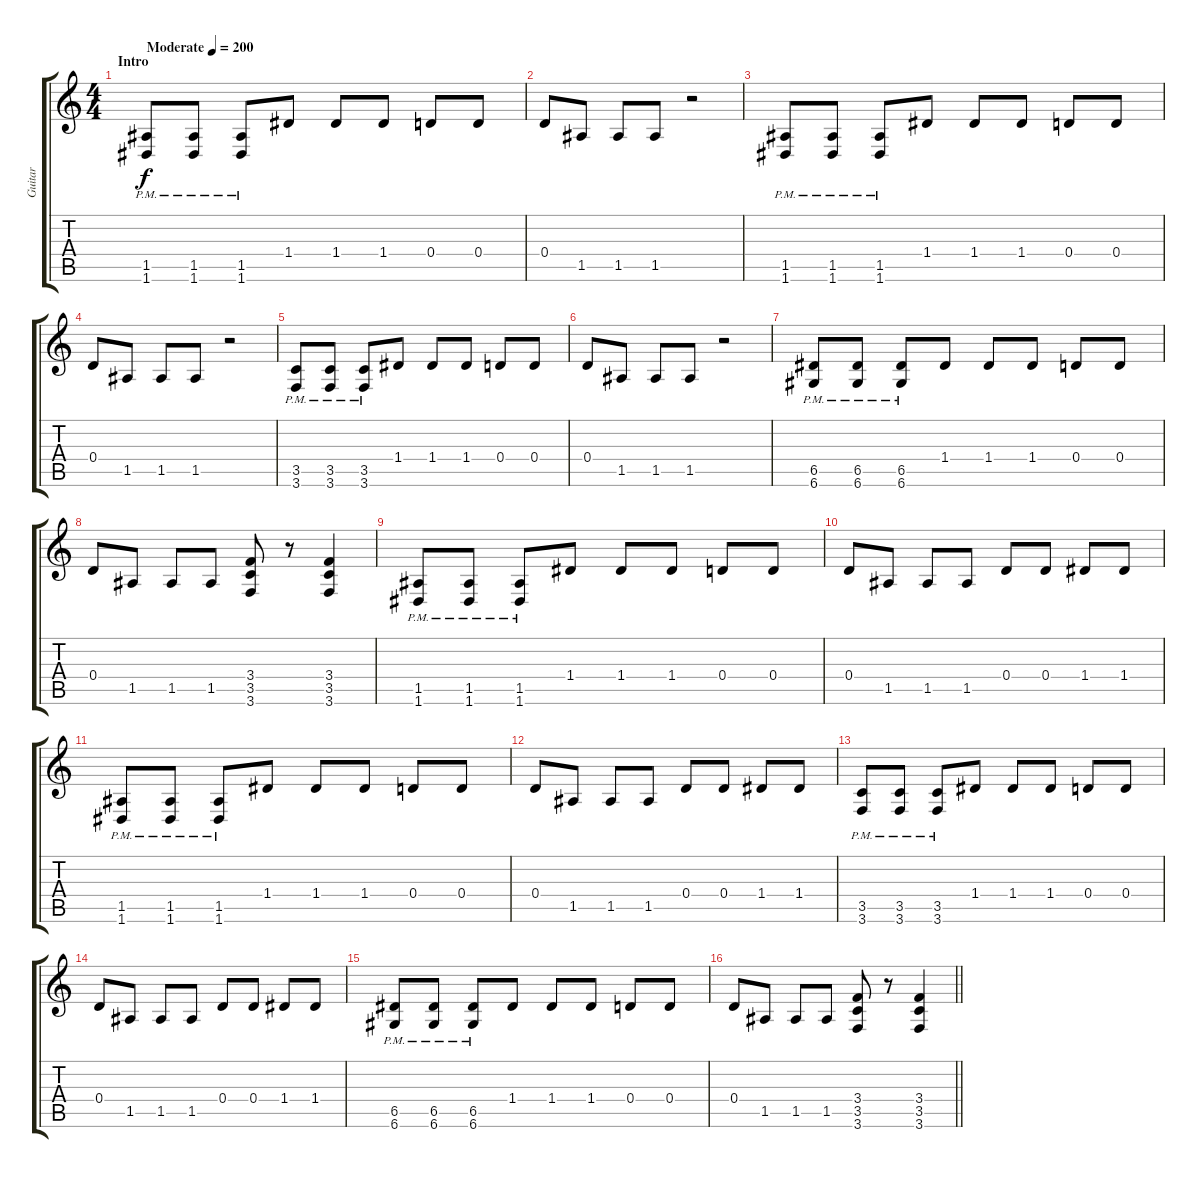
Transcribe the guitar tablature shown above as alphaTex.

\track ("Guitar" "Guitar") {instrument distortionguitar}
\staff {score tabs}
\tuning (E4 B3 G3 D3 A2 D2) {hide}
\ts (4 4)
\section ("" "Intro")
\tempo (200 "Moderate")
\clef g2
\ks c
(1.5{pm} 1.6{pm}).8{dy f instrument distortionguitar} (1.5{pm} 1.6{pm}).8 (1.5{pm} 1.6{pm}).8 1.4.8 1.4.8 1.4.8 0.4.8 0.4.8 |
0.4.8 1.5.8 1.5.8 1.5.8 r.2 |
(1.5{pm} 1.6{pm}).8 (1.5{pm} 1.6{pm}).8 (1.5{pm} 1.6{pm}).8 1.4.8 1.4.8 1.4.8 0.4.8 0.4.8 |
0.4.8 1.5.8 1.5.8 1.5.8 r.2 |
(3.5{pm} 3.6{pm}).8 (3.5{pm} 3.6{pm}).8 (3.5{pm} 3.6{pm}).8 1.4.8 1.4.8 1.4.8 0.4.8 0.4.8 |
0.4.8 1.5.8 1.5.8 1.5.8 r.2 |
(6.5{pm} 6.6{pm}).8 (6.5{pm} 6.6{pm}).8 (6.5{pm} 6.6{pm}).8 1.4.8 1.4.8 1.4.8 0.4.8 0.4.8 |
0.4.8 1.5.8 1.5.8 1.5.8 (3.4 3.5 3.6).8 r.8 (3.4 3.5 3.6).4 |
(1.5{pm} 1.6{pm}).8 (1.5{pm} 1.6{pm}).8 (1.5{pm} 1.6{pm}).8 1.4.8 1.4.8 1.4.8 0.4.8 0.4.8 |
0.4.8 1.5.8 1.5.8 1.5.8 0.4.8 0.4.8 1.4.8 1.4.8 |
(1.5{pm} 1.6{pm}).8 (1.5{pm} 1.6{pm}).8 (1.5{pm} 1.6{pm}).8 1.4.8 1.4.8 1.4.8 0.4.8 0.4.8 |
0.4.8 1.5.8 1.5.8 1.5.8 0.4.8 0.4.8 1.4.8 1.4.8 |
(3.5{pm} 3.6{pm}).8 (3.5{pm} 3.6{pm}).8 (3.5{pm} 3.6{pm}).8 1.4.8 1.4.8 1.4.8 0.4.8 0.4.8 |
0.4.8 1.5.8 1.5.8 1.5.8 0.4.8 0.4.8 1.4.8 1.4.8 |
(6.5{pm} 6.6{pm}).8 (6.5{pm} 6.6{pm}).8 (6.5{pm} 6.6{pm}).8 1.4.8 1.4.8 1.4.8 0.4.8 0.4.8 |
\barLineRight lightlight
0.4.8 1.5.8 1.5.8 1.5.8 (3.4 3.5 3.6).8 r.8 (3.4 3.5 3.6).4
